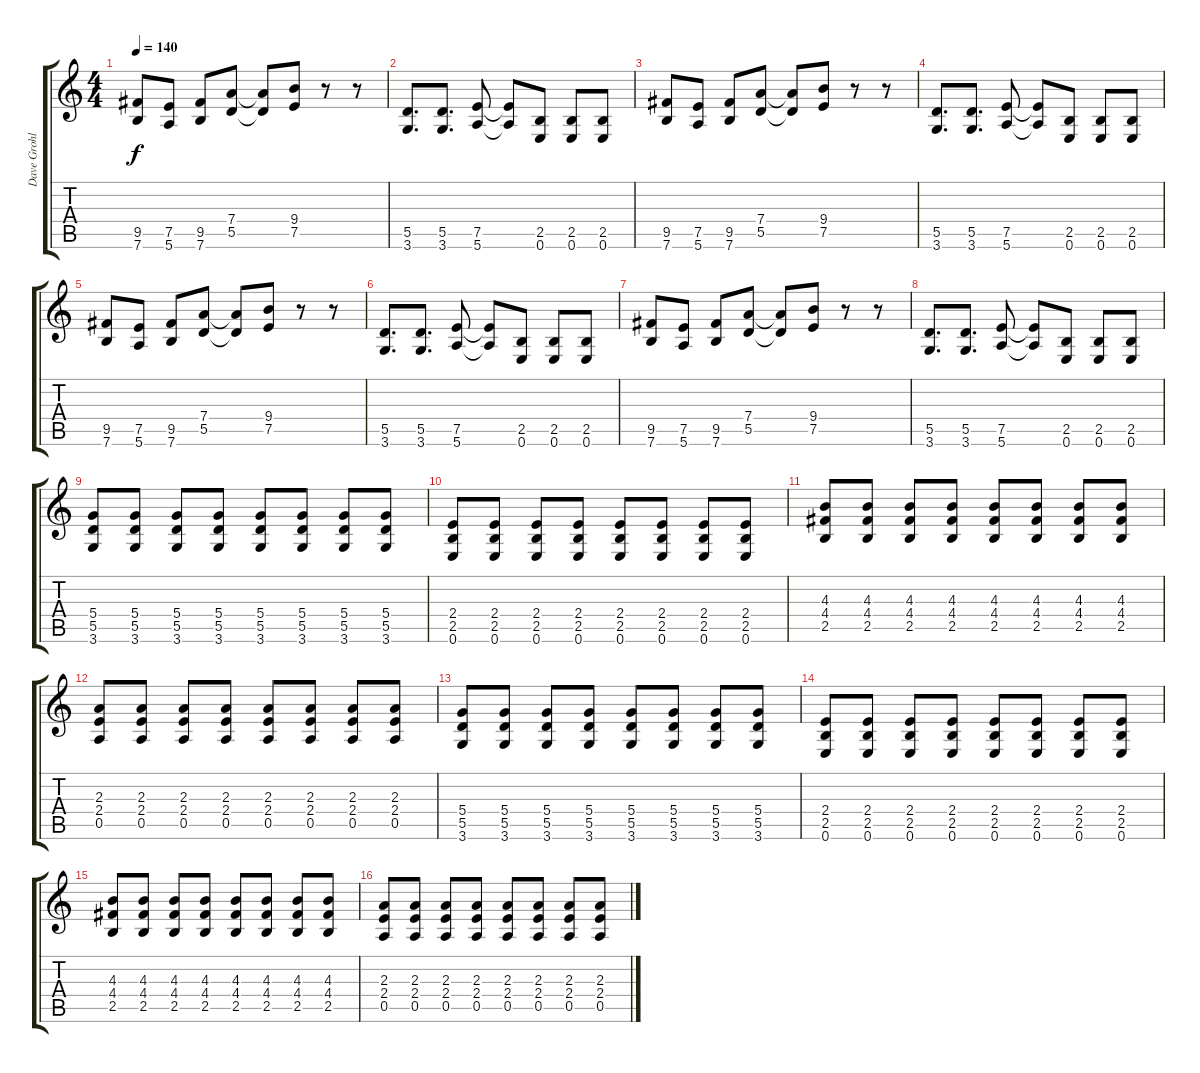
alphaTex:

\track ("Dave Grohl (Rítmica)" "Dave Grohl") {instrument distortionguitar}
\staff {score tabs}
\tuning (E4 B3 G3 D3 A2 E2) {hide}
\ts (4 4)
\tempo 140
\clef g2
\ks c
(9.5 7.6).8{dy f} (7.5 5.6).8 (9.5 7.6).8 (7.4 5.5).8 (7.4{t} 5.5{t}).8 (9.4 7.5).8 r.8 r.8 |
(5.5 3.6).8{d} (5.5 3.6).8{d} (7.5 5.6).8 (7.5{t} 5.6{t}).8 (2.5 0.6).8 (2.5 0.6).8 (2.5 0.6).8 |
(9.5 7.6).8 (7.5 5.6).8 (9.5 7.6).8 (7.4 5.5).8 (7.4{t} 5.5{t}).8 (9.4 7.5).8 r.8 r.8 |
(5.5 3.6).8{d} (5.5 3.6).8{d} (7.5 5.6).8 (7.5{t} 5.6{t}).8 (2.5 0.6).8 (2.5 0.6).8 (2.5 0.6).8 |
(9.5 7.6).8 (7.5 5.6).8 (9.5 7.6).8 (7.4 5.5).8 (7.4{t} 5.5{t}).8 (9.4 7.5).8 r.8 r.8 |
(5.5 3.6).8{d} (5.5 3.6).8{d} (7.5 5.6).8 (7.5{t} 5.6{t}).8 (2.5 0.6).8 (2.5 0.6).8 (2.5 0.6).8 |
(9.5 7.6).8 (7.5 5.6).8 (9.5 7.6).8 (7.4 5.5).8 (7.4{t} 5.5{t}).8 (9.4 7.5).8 r.8 r.8 |
(5.5 3.6).8{d} (5.5 3.6).8{d} (7.5 5.6).8 (7.5{t} 5.6{t}).8 (2.5 0.6).8 (2.5 0.6).8 (2.5 0.6).8 |
(5.4 5.5 3.6).8 (5.4 5.5 3.6).8 (5.4 5.5 3.6).8 (5.4 5.5 3.6).8 (5.4 5.5 3.6).8 (5.4 5.5 3.6).8 (5.4 5.5 3.6).8 (5.4 5.5 3.6).8 |
(2.4 2.5 0.6).8 (2.4 2.5 0.6).8 (2.4 2.5 0.6).8 (2.4 2.5 0.6).8 (2.4 2.5 0.6).8 (2.4 2.5 0.6).8 (2.4 2.5 0.6).8 (2.4 2.5 0.6).8 |
(4.3 4.4 2.5).8 (4.3 4.4 2.5).8 (4.3 4.4 2.5).8 (4.3 4.4 2.5).8 (4.3 4.4 2.5).8 (4.3 4.4 2.5).8 (4.3 4.4 2.5).8 (4.3 4.4 2.5).8 |
(2.3 2.4 0.5).8 (2.3 2.4 0.5).8 (2.3 2.4 0.5).8 (2.3 2.4 0.5).8 (2.3 2.4 0.5).8 (2.3 2.4 0.5).8 (2.3 2.4 0.5).8 (2.3 2.4 0.5).8 |
(5.4 5.5 3.6).8 (5.4 5.5 3.6).8 (5.4 5.5 3.6).8 (5.4 5.5 3.6).8 (5.4 5.5 3.6).8 (5.4 5.5 3.6).8 (5.4 5.5 3.6).8 (5.4 5.5 3.6).8 |
(2.4 2.5 0.6).8 (2.4 2.5 0.6).8 (2.4 2.5 0.6).8 (2.4 2.5 0.6).8 (2.4 2.5 0.6).8 (2.4 2.5 0.6).8 (2.4 2.5 0.6).8 (2.4 2.5 0.6).8 |
(4.3 4.4 2.5).8 (4.3 4.4 2.5).8 (4.3 4.4 2.5).8 (4.3 4.4 2.5).8 (4.3 4.4 2.5).8 (4.3 4.4 2.5).8 (4.3 4.4 2.5).8 (4.3 4.4 2.5).8 |
(2.3 2.4 0.5).8 (2.3 2.4 0.5).8 (2.3 2.4 0.5).8 (2.3 2.4 0.5).8 (2.3 2.4 0.5).8 (2.3 2.4 0.5).8 (2.3 2.4 0.5).8 (2.3 2.4 0.5).8
